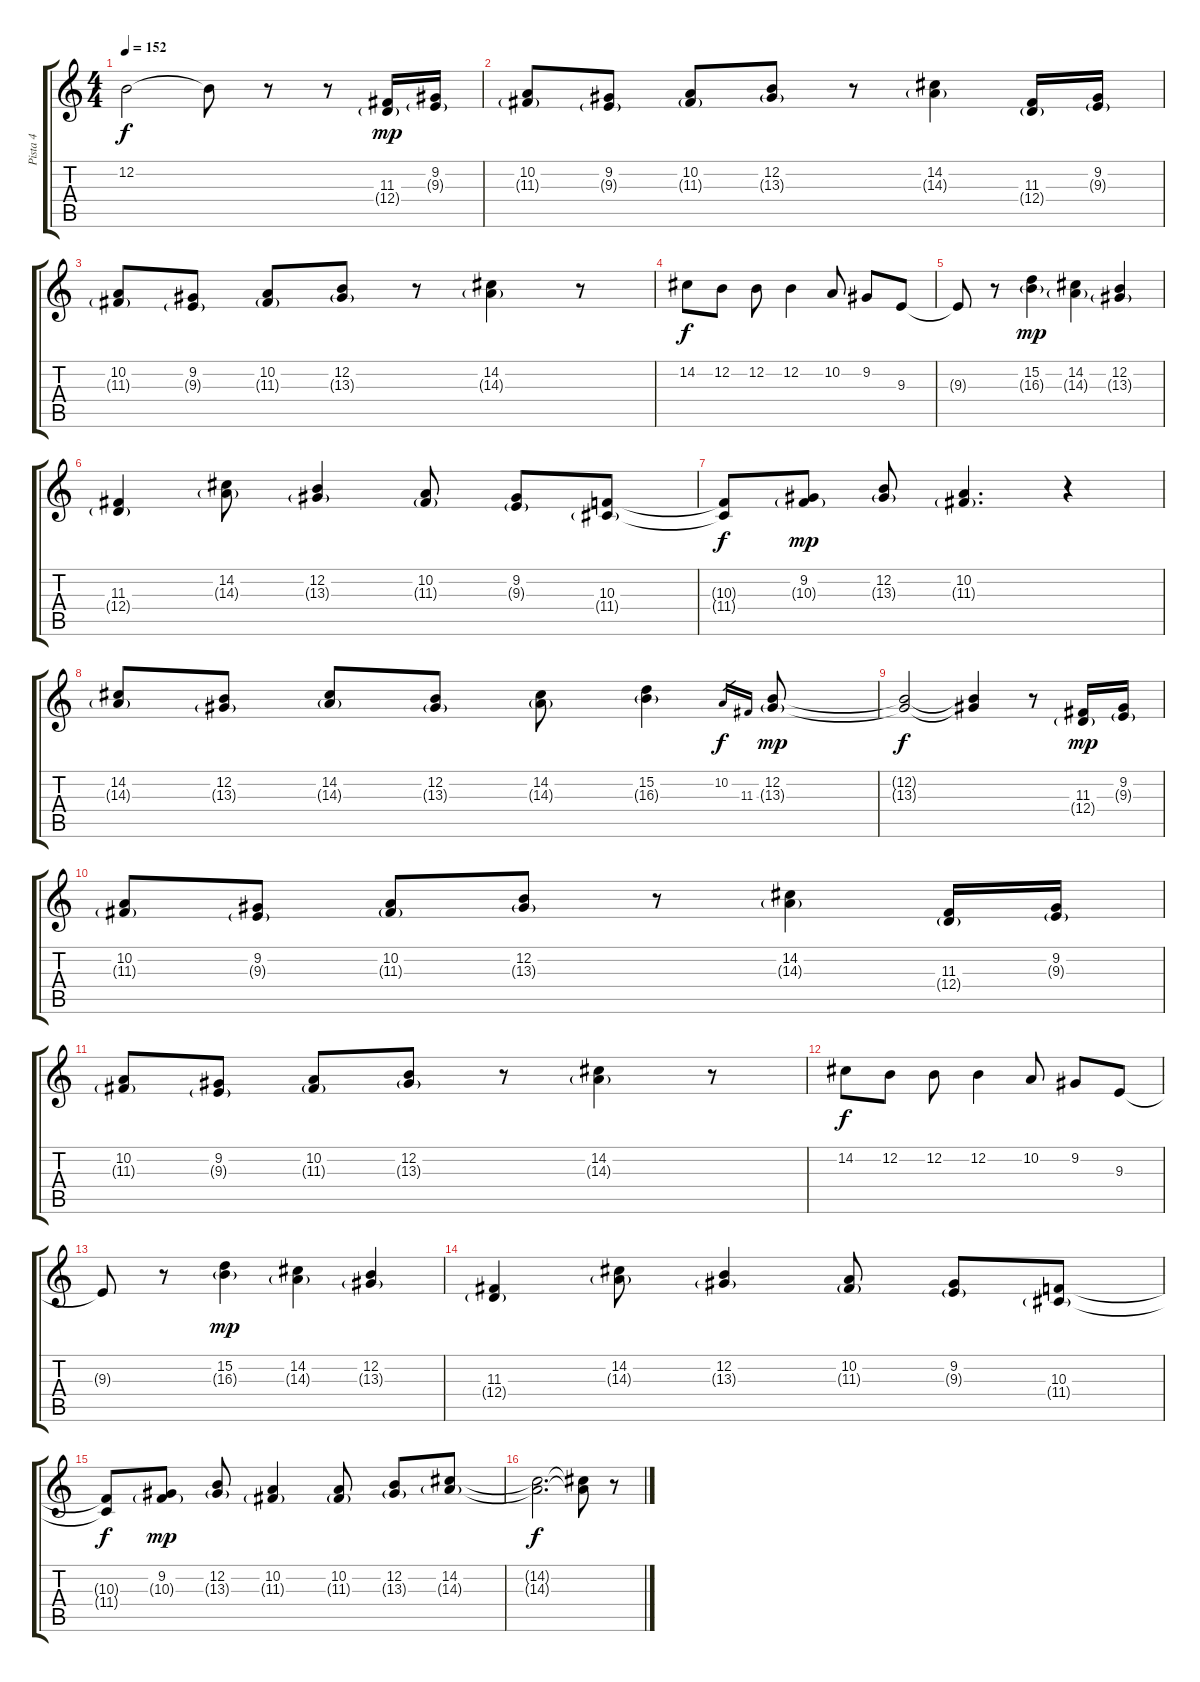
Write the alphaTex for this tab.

\track ("Pista 4" "Pista 4") {instrument lead2sawtooth}
\staff {score tabs}
\tuning (E4 B3 G3 D3 A2 E2) {hide}
\ts (4 4)
\tempo 152
\clef g2
\ks c
12.2{t}.2{dy f} 12.2{t}.8 r.8 r.8 (11.3 12.4{g}).16{dy mp} (9.2 9.3{g}).16 |
(10.2 11.3{g}).8 (9.2 9.3{g}).8 (10.2 11.3{g}).8 (12.2 13.3{g}).8 r.8 (14.2 14.3{g}).4 (11.3 12.4{g}).16 (9.2 9.3{g}).16 |
(10.2 11.3{g}).8 (9.2 9.3{g}).8 (10.2 11.3{g}).8 (12.2 13.3{g}).8 r.8 (14.2 14.3{g}).4 r.8 |
14.2.8{dy f} 12.2.8 12.2.8 12.2.4 10.2.8 9.2.8 9.3.8 |
9.3{t}.8 r.8 (15.2 16.3{g}).4{dy mp} (14.2 14.3{g}).4 (12.2 13.3{g}).4 |
(11.3 12.4{g}).4 (14.2 14.3{g}).8 (12.2 13.3{g}).4 (10.2 11.3{g}).8 (9.2 9.3{g}).8 (10.3 11.4{g}).8 |
(10.3{t} 11.4{t}).8{dy f} (9.2 10.3{g}).8{dy mp} (12.2 13.3{g}).8 (10.2 11.3{g}).4{d} r.4 |
(14.2 14.3{g}).8 (12.2 13.3{g}).8 (14.2 14.3{g}).8 (12.2 13.3{g}).8 (14.2 14.3{g}).8 (15.2 16.3{g}).4 10.2.16{gr dy f} 11.3.16{gr} (12.2 13.3{g}).8{dy mp} |
(12.2{t} 13.3{t}).2{dy f} (12.2{t} 13.3{t}).4 r.8 (11.3 12.4{g}).16{dy mp} (9.2 9.3{g}).16 |
(10.2 11.3{g}).8 (9.2 9.3{g}).8 (10.2 11.3{g}).8 (12.2 13.3{g}).8 r.8 (14.2 14.3{g}).4 (11.3 12.4{g}).16 (9.2 9.3{g}).16 |
(10.2 11.3{g}).8 (9.2 9.3{g}).8 (10.2 11.3{g}).8 (12.2 13.3{g}).8 r.8 (14.2 14.3{g}).4 r.8 |
14.2.8{dy f} 12.2.8 12.2.8 12.2.4 10.2.8 9.2.8 9.3.8 |
9.3{t}.8 r.8 (15.2 16.3{g}).4{dy mp} (14.2 14.3{g}).4 (12.2 13.3{g}).4 |
(11.3 12.4{g}).4 (14.2 14.3{g}).8 (12.2 13.3{g}).4 (10.2 11.3{g}).8 (9.2 9.3{g}).8 (10.3 11.4{g}).8 |
(10.3{t} 11.4{t}).8{dy f} (9.2 10.3{g}).8{dy mp} (12.2 13.3{g}).8 (10.2 11.3{g}).4 (10.2 11.3{g}).8 (12.2 13.3{g}).8 (14.2 14.3{g}).8 |
(14.2{t} 14.3{t}).2{d dy f} (14.2{t} 14.3{t}).8 r.8
